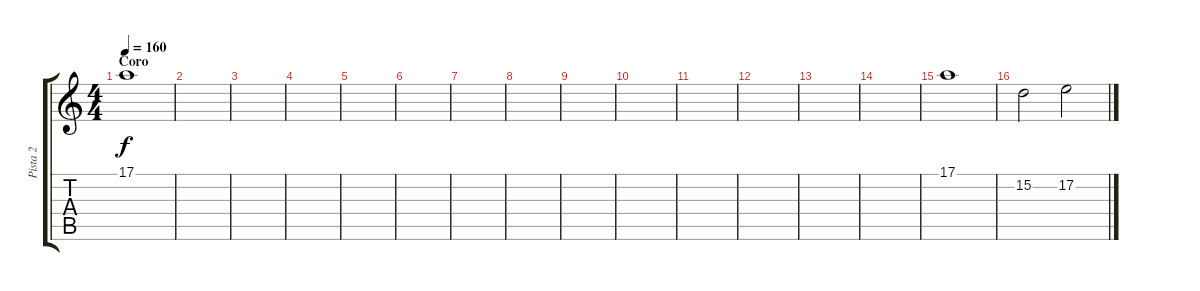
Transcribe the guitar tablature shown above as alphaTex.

\track ("Pista 2" "Pista 2") {instrument brightacousticpiano}
\staff {score tabs}
\tuning (E4 B3 G3 D3 A2 E2) {hide}
\ts (4 4)
\section ("" "Coro")
\tempo 160
\clef g2
\ks c
17.1.1{dy f} |
|
|
|
|
|
|
|
|
|
|
|
|
|
17.1.1 |
15.2.2 17.2.2
